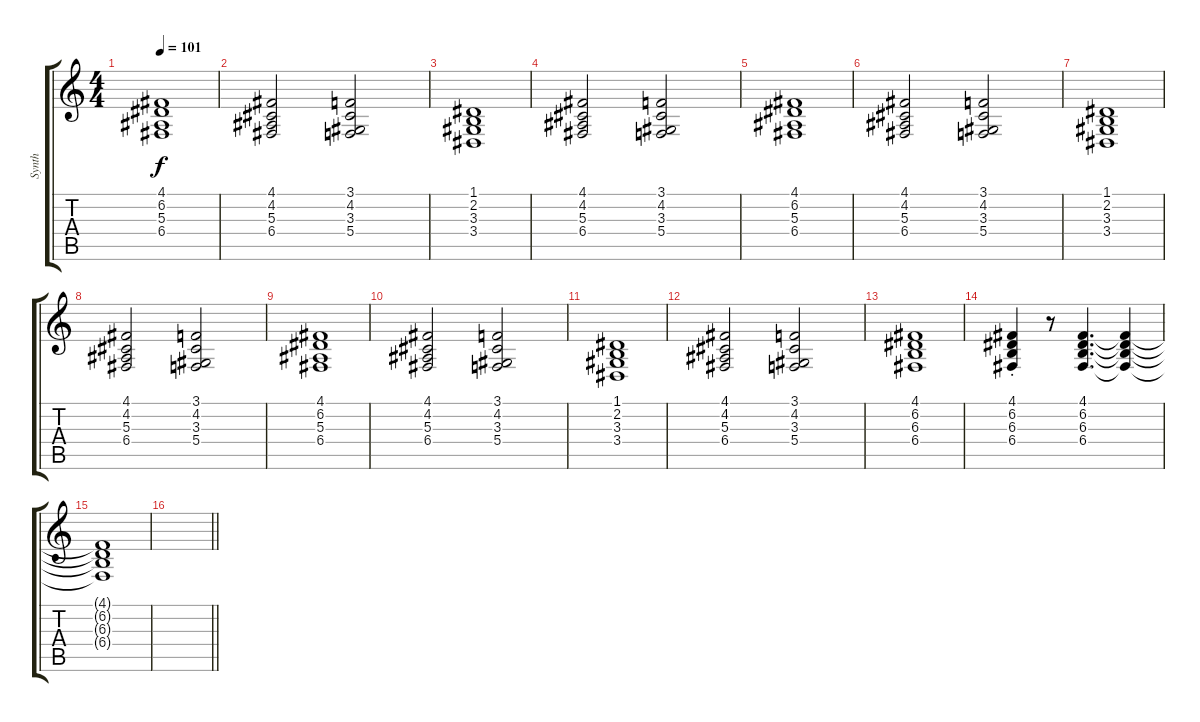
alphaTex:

\track ("Synth" "Synth") {instrument stringensemble1}
\staff {score tabs}
\tuning (D4 A3 F3 C3 G2 D2) {hide}
\ts (4 4)
\tempo 101
\clef g2
\ks c
(4.1 6.2 5.3 6.4).1{dy f} |
(4.1 4.2 5.3 6.4).2 (3.1 4.2 3.3 5.4).2 |
(1.1 2.2 3.3 3.4).1 |
(4.1 4.2 5.3 6.4).2 (3.1 4.2 3.3 5.4).2 |
(4.1 6.2 5.3 6.4).1{instrument churchorgan} |
(4.1 4.2 5.3 6.4).2 (3.1 4.2 3.3 5.4).2 |
(1.1 2.2 3.3 3.4).1 |
(4.1 4.2 5.3 6.4).2 (3.1 4.2 3.3 5.4).2 |
(4.1 6.2 5.3 6.4).1 |
(4.1 4.2 5.3 6.4).2 (3.1 4.2 3.3 5.4).2 |
(1.1 2.2 3.3 3.4).1 |
(4.1 4.2 5.3 6.4).2 (3.1 4.2 3.3 5.4).2 |
(4.1 6.2 6.3 6.4).1 |
(4.1{st} 6.2{st} 6.3{st} 6.4{st}).4 r.8 (4.1 6.2 6.3 6.4).4{d} (4.1{t} 6.2{t} 6.3{t} 6.4{t}).4 |
(4.1{t} 6.2{t} 6.3{t} 6.4{t}).1 |
\barLineRight lightlight
